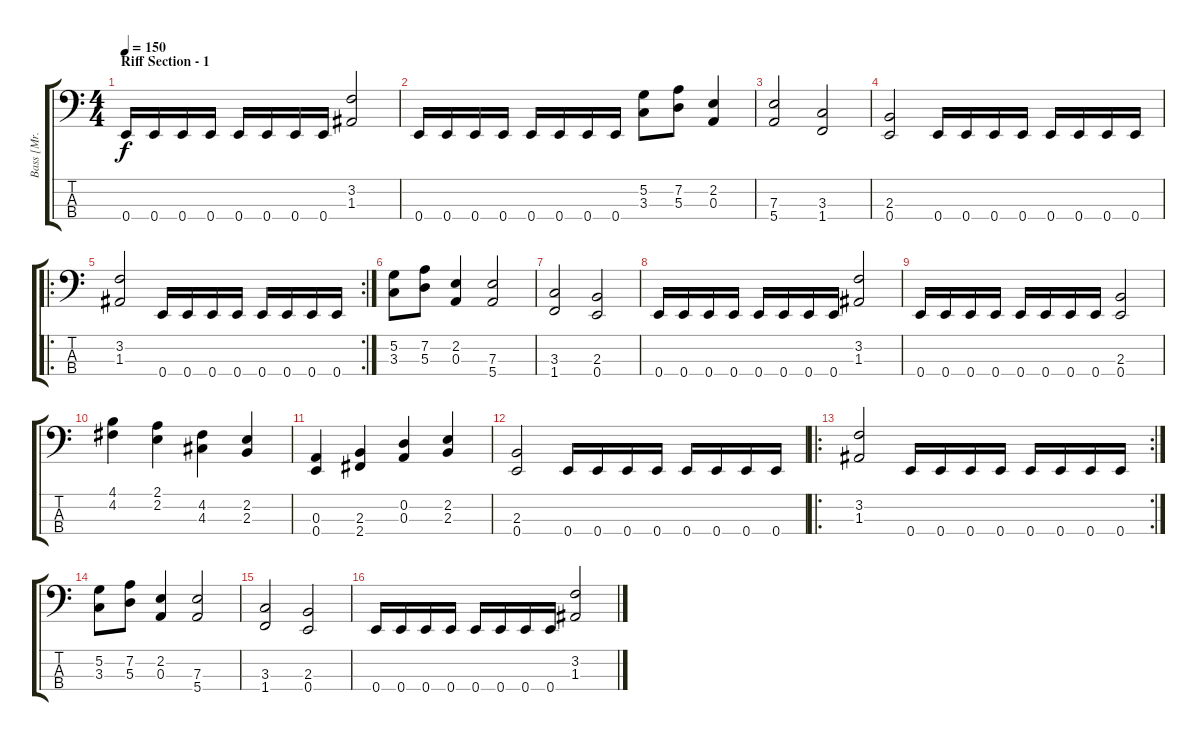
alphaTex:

\track ("Bass [Mr. Courageous]" "Bass [Mr. ") {instrument electricbassfinger}
\staff {score tabs}
\tuning (G2 D2 A1 E1) {hide}
\ts (4 4)
\section ("" "Riff Section - 1")
\tempo 150
\clef f4
\ks c
0.4.16{dy f} 0.4.16 0.4.16 0.4.16 0.4.16 0.4.16 0.4.16 0.4.16 (3.2 1.3).2 |
0.4.16 0.4.16 0.4.16 0.4.16 0.4.16 0.4.16 0.4.16 0.4.16 (5.2 3.3).8 (7.2 5.3).8 (2.2 0.3).4 |
(7.3 5.4).2 (3.3 1.4).2 |
(2.3 0.4).2 0.4.16 0.4.16 0.4.16 0.4.16 0.4.16 0.4.16 0.4.16 0.4.16 |
\ro
\rc 2
(3.2 1.3).2 0.4.16 0.4.16 0.4.16 0.4.16 0.4.16 0.4.16 0.4.16 0.4.16 |
(5.2 3.3).8 (7.2 5.3).8 (2.2 0.3).4 (7.3 5.4).2 |
(3.3 1.4).2 (2.3 0.4).2 |
0.4.16 0.4.16 0.4.16 0.4.16 0.4.16 0.4.16 0.4.16 0.4.16 (3.2 1.3).2 |
0.4.16 0.4.16 0.4.16 0.4.16 0.4.16 0.4.16 0.4.16 0.4.16 (2.3 0.4).2 |
(4.1 4.2).4 (2.1 2.2).4 (4.2 4.3).4 (2.2 2.3).4 |
(0.3 0.4).4 (2.3 2.4).4 (0.2 0.3).4 (2.2 2.3).4 |
(2.3 0.4).2 0.4.16 0.4.16 0.4.16 0.4.16 0.4.16 0.4.16 0.4.16 0.4.16 |
\ro
\rc 2
(3.2 1.3).2 0.4.16 0.4.16 0.4.16 0.4.16 0.4.16 0.4.16 0.4.16 0.4.16 |
(5.2 3.3).8 (7.2 5.3).8 (2.2 0.3).4 (7.3 5.4).2 |
(3.3 1.4).2 (2.3 0.4).2 |
0.4.16 0.4.16 0.4.16 0.4.16 0.4.16 0.4.16 0.4.16 0.4.16 (3.2 1.3).2
